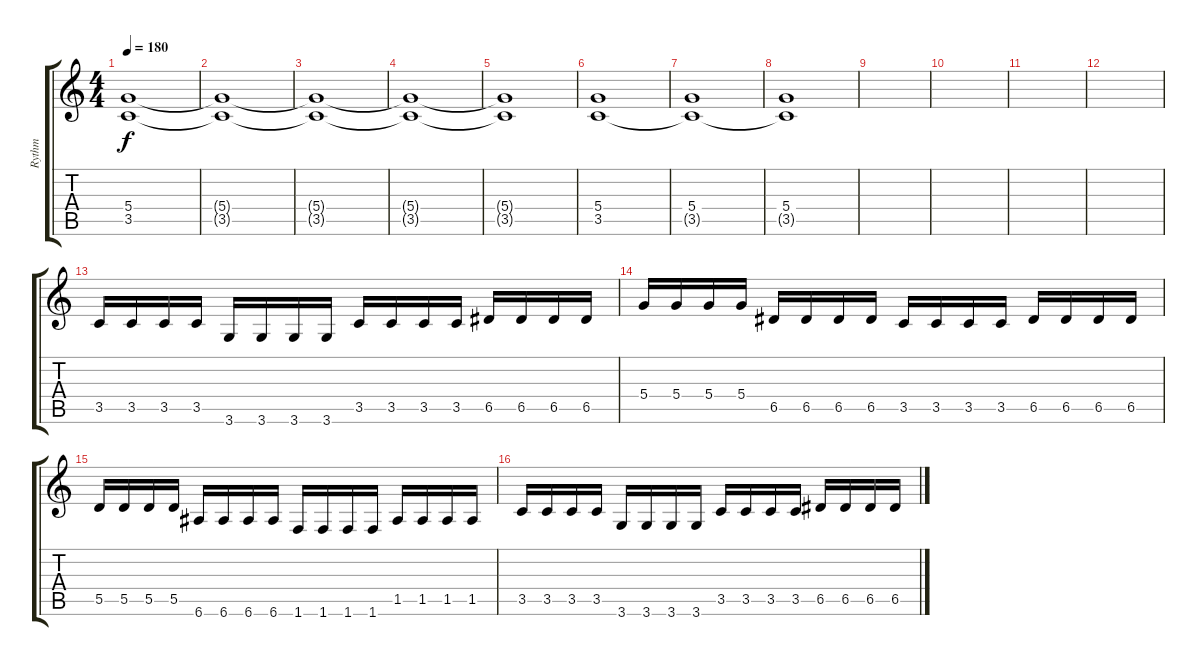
\track ("Rythm" "Rythm") {instrument distortionguitar}
\staff {score tabs}
\tuning (E4 B3 G3 D3 A2 E2) {hide}
\ts (4 4)
\tempo 180
\clef g2
\ks c
(5.4 3.5).1{dy f} |
(5.4{t} 3.5{t}).1 |
(5.4{t} 3.5{t}).1 |
(5.4{t} 3.5{t}).1 |
(5.4{t} 3.5{t}).1 |
(5.4 3.5).1 |
(5.4 3.5{t}).1 |
(5.4 3.5{t}).1 |
|
|
|
|
3.5.16 3.5.16 3.5.16 3.5.16 3.6.16 3.6.16 3.6.16 3.6.16 3.5.16 3.5.16 3.5.16 3.5.16 6.5.16 6.5.16 6.5.16 6.5.16 |
5.4.16 5.4.16 5.4.16 5.4.16 6.5.16 6.5.16 6.5.16 6.5.16 3.5.16 3.5.16 3.5.16 3.5.16 6.5.16 6.5.16 6.5.16 6.5.16 |
5.5.16 5.5.16 5.5.16 5.5.16 6.6.16 6.6.16 6.6.16 6.6.16 1.6.16 1.6.16 1.6.16 1.6.16 1.5.16 1.5.16 1.5.16 1.5.16 |
3.5.16 3.5.16 3.5.16 3.5.16 3.6.16 3.6.16 3.6.16 3.6.16 3.5.16 3.5.16 3.5.16 3.5.16 6.5.16 6.5.16 6.5.16 6.5.16
